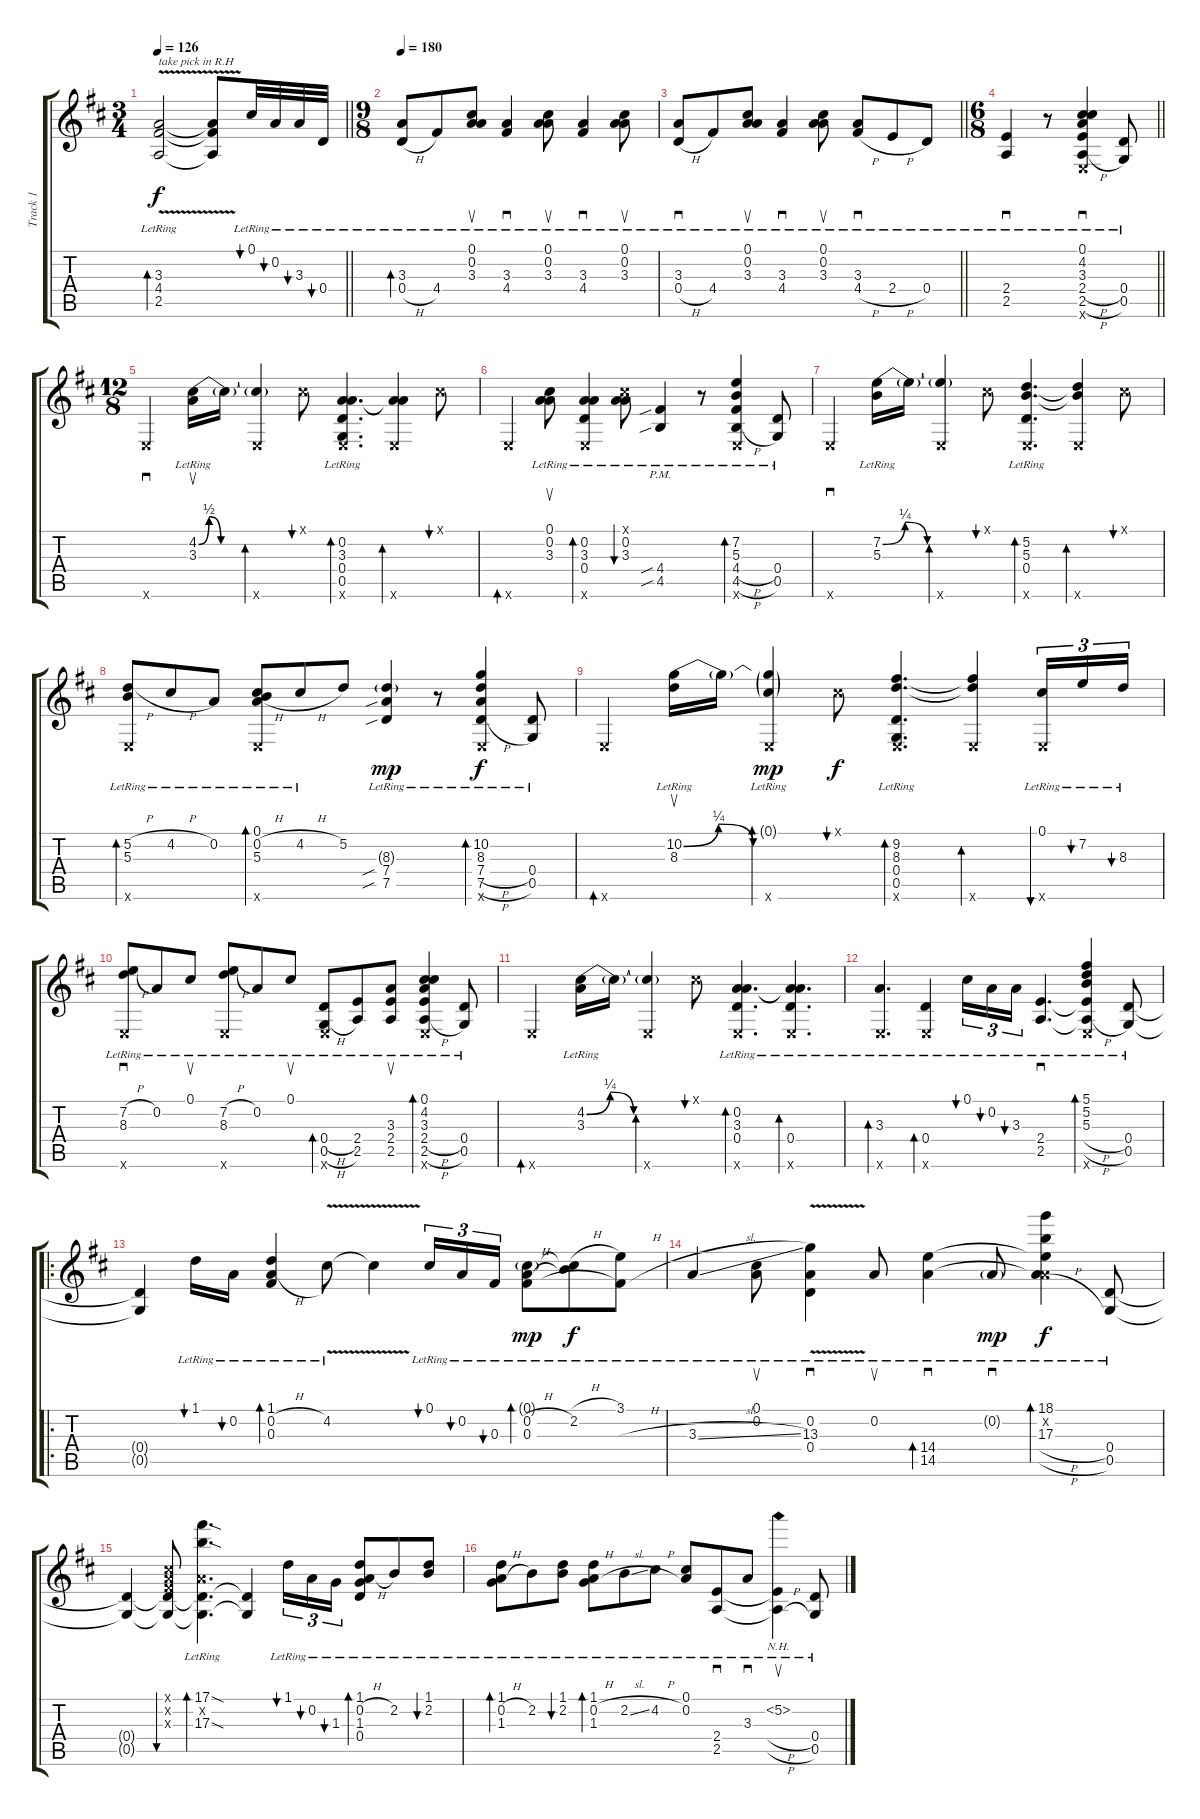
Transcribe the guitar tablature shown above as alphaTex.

\track ("Track 1" "Track 1") {instrument acousticguitarsteel}
\staff {score tabs}
\tuning (Db4 A3 Gb3 D3 G2 E2) {hide}
\ts (3 4)
\tempo 126
\clef g2
\barLineRight lightlight
\ks bminor
(3.3{v lr} 4.4{v lr} 2.5{lr}).2{bd 120 txt "take pick in R.H" dy f} (3.3{t} 4.4{t} 2.5{t}).8 0.1{lr}.32{bu 120} 0.2{lr}.32{bu 120} 3.3{lr}.32{bu 120} 0.4{lr}.32{bu 120} |
\ts (9 8)
\tempo 180
(3.3{lr} 0.4{h lr}).8{bd 120} 4.4{lr}.8 (0.1{lr} 0.2{lr} 3.3{lr}).8{su} (3.3{lr} 4.4{lr}).4{sd} (0.1{lr} 0.2{lr} 3.3{lr}).8{su} (3.3{lr} 4.4{lr}).4{sd} (0.1{lr} 0.2{lr} 3.3{lr}).8{su} |
\barLineRight lightlight
(3.3{lr} 0.4{h lr}).8{sd} 4.4{lr}.8 (0.1{lr} 0.2{lr} 3.3{lr}).8{su} (3.3{lr} 4.4{lr}).4{sd} (0.1{lr} 0.2{lr} 3.3{lr}).8{su} (3.3{lr} 4.4{h lr}).8{sd} 2.4{h lr}.8 0.4{lr}.8 |
\ts (6 8)
\barLineRight lightlight
(2.4{lr} 2.5{lr}).4{sd} r.8 (0.1{lr} 4.2{lr} 3.3{lr} 2.4{h lr} 2.5{h lr} 0.6{x}).4{sd} (0.4{lr} 0.5{lr}).8 |
\ts (12 8)
0.6{x}.4{sd} (4.2{be (custom 0 0 7 2 15 0 60 0) lr} 3.3{lr}).16{su} 4.2{t}.16 (4.2{t} 0.6{x}).4{bd 60} 0.1{x}.8{bu 60} (0.2{lr} 3.3{lr} 0.4{lr} 0.5{lr} 0.6{x}).4{d bd 60} (0.2{t} 3.3{t} 0.6{x}).4{bd 60} 0.1{x}.8{bu 60} |
0.6{x}.4{bd 60} (0.1{lr} 0.2{lr} 3.3{lr}).8{su} (0.2{lr} 3.3{lr} 0.4{lr} 0.6{x}).4{bd 60} (0.1{x} 0.2{lr} 3.3{lr}).8{bu 60} (4.4{sib pm lr} 4.5{sib pm lr}).4 r.8 (7.2{lr} 5.3{lr} 4.4{h lr} 4.5{h lr} 0.6{x}).4{bd 60} (0.4{lr} 0.5{lr}).8 |
0.6{x}.4{sd} (7.2{be (custom 0 0 15 1 30 0 60 0) lr} 5.3{lr}).16 7.2{t}.16 (7.2{t} 0.6{x}).4{bd 60} 0.1{x}.8{bu 60} (5.2{lr} 5.3{lr} 0.4{lr} 0.6{x}).4{d bd 60} (5.2{t} 5.3{t} 0.6{x}).4{bd 60} 0.1{x}.8{bu 60} |
(5.2{h lr} 5.3{lr} 0.6{x}).8{bd 60} 4.2{h lr}.8 0.2{lr}.8 (0.1{lr} 0.2{h lr} 5.3{lr} 0.6{x}).8{bd 60} 4.2{h lr}.8 5.2.8 (8.3{g lr} 7.4{sib lr} 7.5{sib lr}).4{dy mp} r.8 (10.2{lr} 8.3{lr} 7.4{h lr} 7.5{h lr} 0.6{x}).4{bd 60 dy f} (0.4{lr} 0.5{lr}).8 |
0.6{x}.4{bd 60} (10.2{be (custom 0 0 15 1 30 0 60 0) lr} 8.3{lr}).16{su} 10.2{t}.16 (0.1{g lr} 10.2{t} 0.6{x}).4{bd 60 dy mp} 0.1{x}.8{bu 60 dy f} (9.2{lr} 8.3{lr} 0.4{lr} 0.5{lr} 0.6{x}).4{d bd 60} (9.2{t} 8.3{t} 0.6{x}).4{bd 60} (0.1{lr} 0.6{x}).16{tu (3 2) bu 60} 7.2{lr}.16{tu (3 2) bu 60} 8.3{lr}.16{tu (3 2) bu 60} |
(7.2{h lr} 8.3{lr} 0.6{x}).8{sd} 0.2{lr}.8 0.1{lr}.8{su} (7.2{h lr} 8.3{lr} 0.6{x}).8 0.2{lr}.8 0.1{lr}.8{su} (0.4{h lr} 0.5{h lr} 0.6{x}).8{bd 60} (2.4{lr} 2.5{lr}).8 (3.3{lr} 2.4{lr} 2.5{lr}).8{su} (0.1{lr} 4.2{lr} 3.3{lr} 2.4{h lr} 2.5{h lr} 0.6{x}).4{bd 60} (0.4{lr} 0.5{lr}).8 |
0.6{x}.4{bd 60} (4.2{be (custom 0 0 15 1 30 0 60 0) lr} 3.3{lr}).16 4.2{t}.16 (4.2{t} 0.6{x}).4{bd 60} 0.1{x}.8{bu 60} (0.2{lr} 3.3{lr} 0.4{lr} 0.6{x}).4{d bd 60} (0.2{t} 3.3{t} 0.4{lr} 0.6{x}).4{d bd 60} |
(3.3{lr} 0.6{x}).4{d bd 60} (0.4{lr} 0.6{x}).4{bd 60} 0.1{lr}.16{tu (3 2) bu 60} 0.2{lr}.16{tu (3 2) bu 60} 3.3{lr}.16{tu (3 2) bu 60} (2.4{lr} 2.5{lr}).4{d sd} (5.1{lr} 5.2{lr} 5.3{lr} 2.4{h t} 2.5{h t} 0.6{x}).4{bd 60} (0.4{lr} 0.5{lr}).8 |
\ro
(0.4{t} 0.5{t}).4 1.1{lr}.16{bu 60} 0.2{lr}.16{bu 60} (1.1{lr} 0.2{h lr} 0.3{lr}).4{bd 60} 4.2{v lr}.8 4.2{t}.4 0.1{lr}.16{tu (3 2) bu 60} 0.2{lr}.16{tu (3 2) bu 60} 0.3{lr}.16{tu (3 2) bu 60} (0.1{g lr} 0.2{h lr} 0.3{lr}).8{bd 60 dy mp} (0.1{h t} 2.2{lr}).8{dy f} (3.1{lr} 0.3{h t}).8 |
3.3{sl lr}.4 (0.1{lr} 0.2{lr}).8{su} (0.2{lr} 13.3{v lr} 0.4{lr}).4{sd} 0.2{lr}.8{su} (14.4{lr} 14.5{lr}).4{sd bd 60} 0.2{g lr}.8{sd dy mp} (18.1{lr} 0.2{x} 17.3{lr} 14.4{h t} 14.5{h t}).4{bd 60 dy f} (0.4{lr} 0.5{lr}).8 |
(0.4{t} 0.5{t}).4 (0.1{x} 0.2{x} 0.3{x} 0.4{t} 0.5{t}).8{bu 60} (17.1{sod lr} 0.2{x} 17.3{sod lr} 0.4{t} 0.5{t}).4{d bd 60} (0.4{t} 0.5{t}).4 1.1{lr}.16{tu (3 2) bu 60} 0.2{lr}.16{tu (3 2) bu 60} 1.3{lr}.16{tu (3 2) bu 60} (1.1{lr} 0.2{h lr} 1.3{lr} 0.4{lr}).8{bd 60} 2.2{lr}.8 (1.1{lr} 2.2{lr}).8{bu 60} |
(1.1{lr} 0.2{h lr} 1.3{lr}).8{bd 60} 2.2{lr}.8 (1.1{lr} 2.2{lr}).8{bu 60} (1.1{lr} 0.2{h lr} 1.3{lr}).8{bd 60} 2.2{sl lr}.8 4.2{h lr}.8 (0.1{lr} 0.2{lr}).8 (2.4{lr} 2.5{lr}).8{sd} 3.3{lr}.8{sd} (5.2{nh lr} 2.4{h t} 2.5{h t}).4{su} (0.4{lr} 0.5{lr}).8
